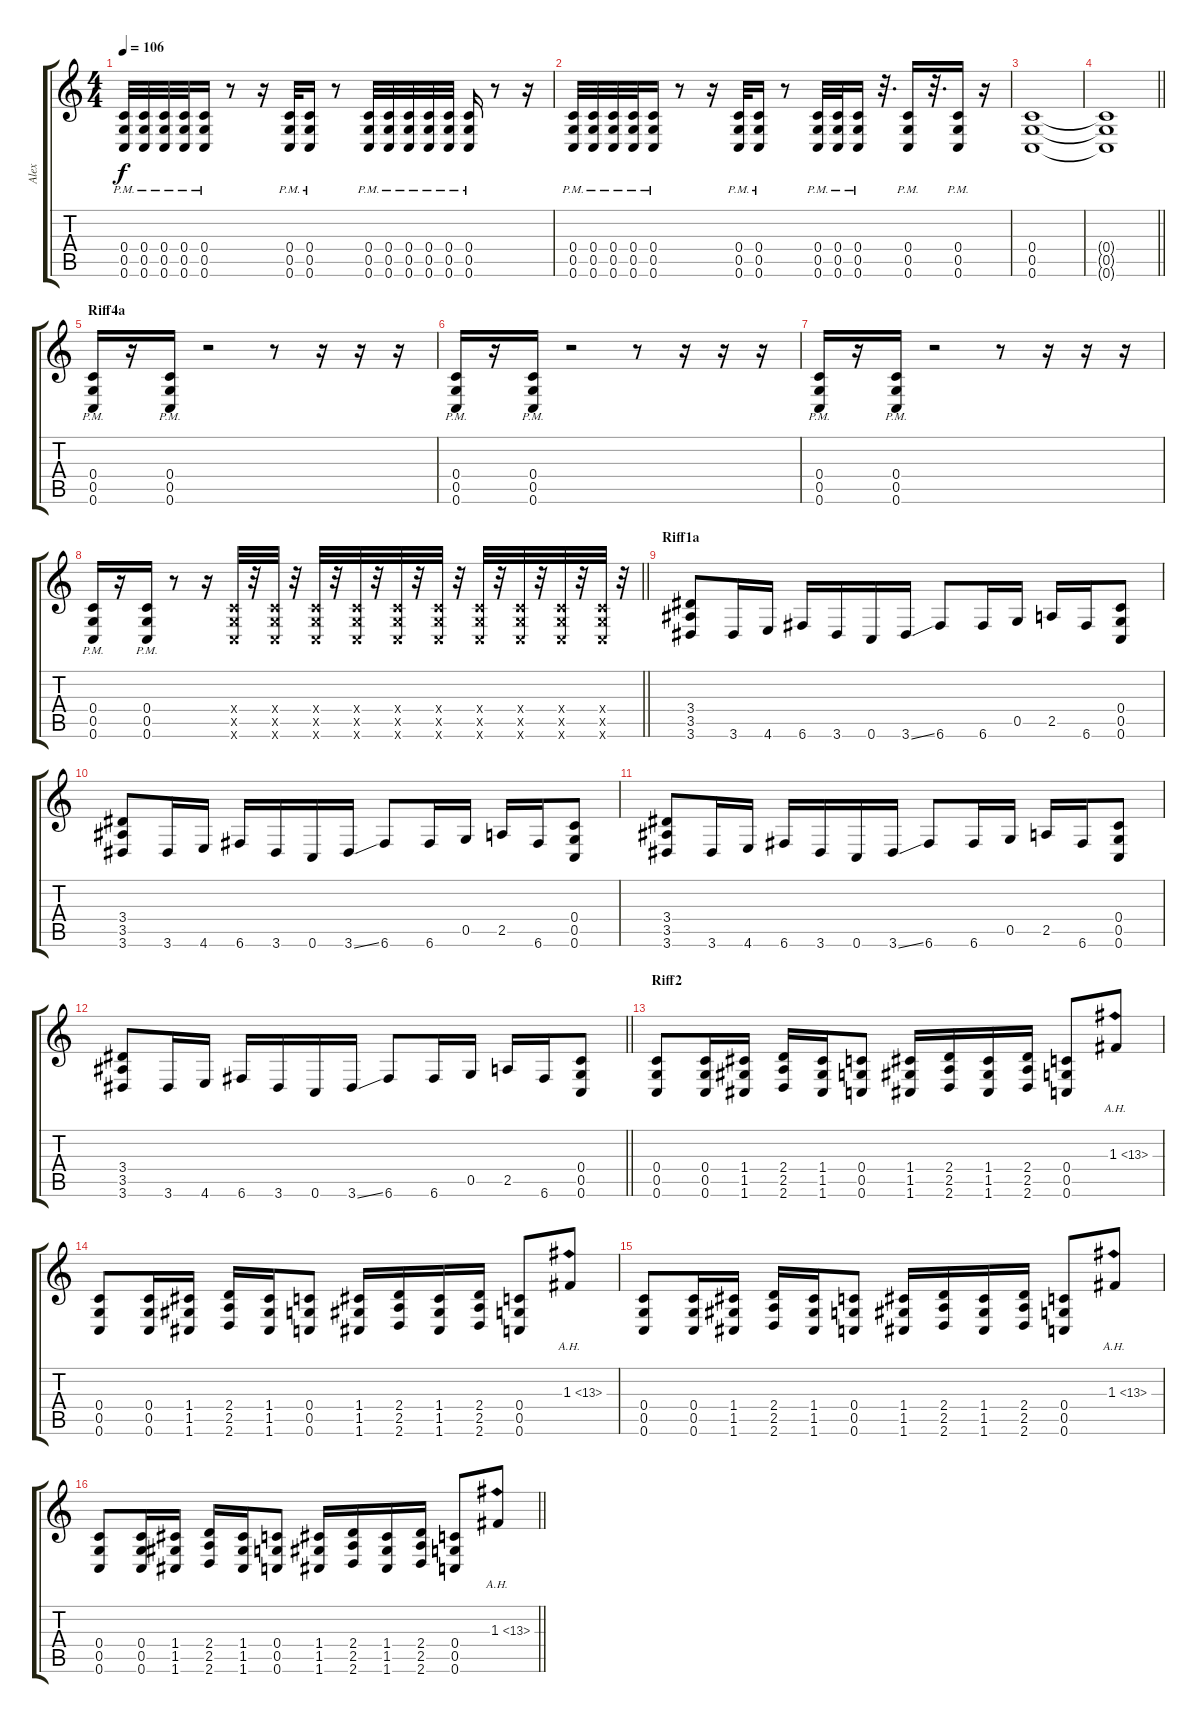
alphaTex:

\track ("Alex" "Alex") {instrument distortionguitar}
\staff {score tabs}
\tuning (D4 A3 F3 C3 G2 C2) {hide}
\ts (4 4)
\tempo 106
\clef g2
\ks c
(0.4{pm} 0.5 0.6).32{dy f} (0.4{pm} 0.5 0.6).32 (0.4{pm} 0.5 0.6).32 (0.4{pm} 0.5 0.6).32 (0.4{pm} 0.5 0.6).16 r.8 r.16 (0.4{pm} 0.5 0.6).32 (0.4{pm} 0.5 0.6).16 r.8 (0.4{pm} 0.5 0.6).32 (0.4{pm} 0.5 0.6).32 (0.4{pm} 0.5 0.6).32 (0.4{pm} 0.5 0.6).32 (0.4{pm} 0.5 0.6).32 (0.4{pm} 0.5 0.6).16 r.8 r.16 |
(0.4{pm} 0.5 0.6).32 (0.4{pm} 0.5 0.6).32 (0.4{pm} 0.5 0.6).32 (0.4{pm} 0.5 0.6).32 (0.4{pm} 0.5 0.6).16 r.8 r.16 (0.4{pm} 0.5 0.6).32 (0.4{pm} 0.5 0.6).16 r.8 (0.4{pm} 0.5 0.6).32 (0.4{pm} 0.5 0.6).32 (0.4{pm} 0.5 0.6).16 r.32{d} (0.4{pm} 0.5 0.6).16 r.32{d} (0.4{pm} 0.5 0.6).16 r.16 |
(0.4 0.5 0.6).1 |
\barLineRight lightlight
(0.4{t} 0.5{t} 0.6{t}).1 |
\section ("" "Riff4a")
(0.4 0.5{pm} 0.6).16 r.16 (0.4 0.5{pm} 0.6).16 r.2 r.8 r.16 r.16 r.16 |
(0.4 0.5{pm} 0.6).16 r.16 (0.4 0.5{pm} 0.6).16 r.2 r.8 r.16 r.16 r.16 |
(0.4 0.5{pm} 0.6).16 r.16 (0.4 0.5{pm} 0.6).16 r.2 r.8 r.16 r.16 r.16 |
\barLineRight lightlight
(0.4 0.5{pm} 0.6).16 r.16 (0.4 0.5{pm} 0.6).16 r.8 r.16 (0.4{x} 0.5{x} 0.6{x}).32 r.32 (0.4{x} 0.5{x} 0.6{x}).32 r.32 (0.4{x} 0.5{x} 0.6{x}).32 r.32 (0.4{x} 0.5{x} 0.6{x}).32 r.32 (0.4{x} 0.5{x} 0.6{x}).32 r.32 (0.4{x} 0.5{x} 0.6{x}).32 r.32 (0.4{x} 0.5{x} 0.6{x}).32 r.32 (0.4{x} 0.5{x} 0.6{x}).32 r.32 (0.4{x} 0.5{x} 0.6{x}).32 r.32 (0.4{x} 0.5{x} 0.6{x}).32 r.32 |
\section ("" "Riff1a")
(3.4 3.5 3.6).8 3.6.16 4.6.16 6.6.16 3.6.16 0.6.16 3.6{ss}.16 6.6.8 6.6.16 0.5.16 2.5.16 6.6.16 (0.4 0.5 0.6).8 |
(3.4 3.5 3.6).8 3.6.16 4.6.16 6.6.16 3.6.16 0.6.16 3.6{ss}.16 6.6.8 6.6.16 0.5.16 2.5.16 6.6.16 (0.4 0.5 0.6).8 |
(3.4 3.5 3.6).8 3.6.16 4.6.16 6.6.16 3.6.16 0.6.16 3.6{ss}.16 6.6.8 6.6.16 0.5.16 2.5.16 6.6.16 (0.4 0.5 0.6).8 |
\barLineRight lightlight
(3.4 3.5 3.6).8 3.6.16 4.6.16 6.6.16 3.6.16 0.6.16 3.6{ss}.16 6.6.8 6.6.16 0.5.16 2.5.16 6.6.16 (0.4 0.5 0.6).8 |
\section ("" "Riff2")
(0.4 0.5 0.6).8 (0.4 0.5 0.6).16 (1.4 1.5 1.6).16 (2.4 2.5 2.6).16 (1.4 1.5 1.6).16 (0.4 0.5 0.6).8 (1.4 1.5 1.6).16 (2.4 2.5 2.6).16 (1.4 1.5 1.6).16 (2.4 2.5 2.6).16 (0.4 0.5 0.6).8 1.3{ah 12}.8 |
(0.4 0.5 0.6).8 (0.4 0.5 0.6).16 (1.4 1.5 1.6).16 (2.4 2.5 2.6).16 (1.4 1.5 1.6).16 (0.4 0.5 0.6).8 (1.4 1.5 1.6).16 (2.4 2.5 2.6).16 (1.4 1.5 1.6).16 (2.4 2.5 2.6).16 (0.4 0.5 0.6).8 1.3{ah 12}.8 |
(0.4 0.5 0.6).8 (0.4 0.5 0.6).16 (1.4 1.5 1.6).16 (2.4 2.5 2.6).16 (1.4 1.5 1.6).16 (0.4 0.5 0.6).8 (1.4 1.5 1.6).16 (2.4 2.5 2.6).16 (1.4 1.5 1.6).16 (2.4 2.5 2.6).16 (0.4 0.5 0.6).8 1.3{ah 12}.8 |
\barLineRight lightlight
(0.4 0.5 0.6).8 (0.4 0.5 0.6).16 (1.4 1.5 1.6).16 (2.4 2.5 2.6).16 (1.4 1.5 1.6).16 (0.4 0.5 0.6).8 (1.4 1.5 1.6).16 (2.4 2.5 2.6).16 (1.4 1.5 1.6).16 (2.4 2.5 2.6).16 (0.4 0.5 0.6).8 1.3{ah 12}.8
